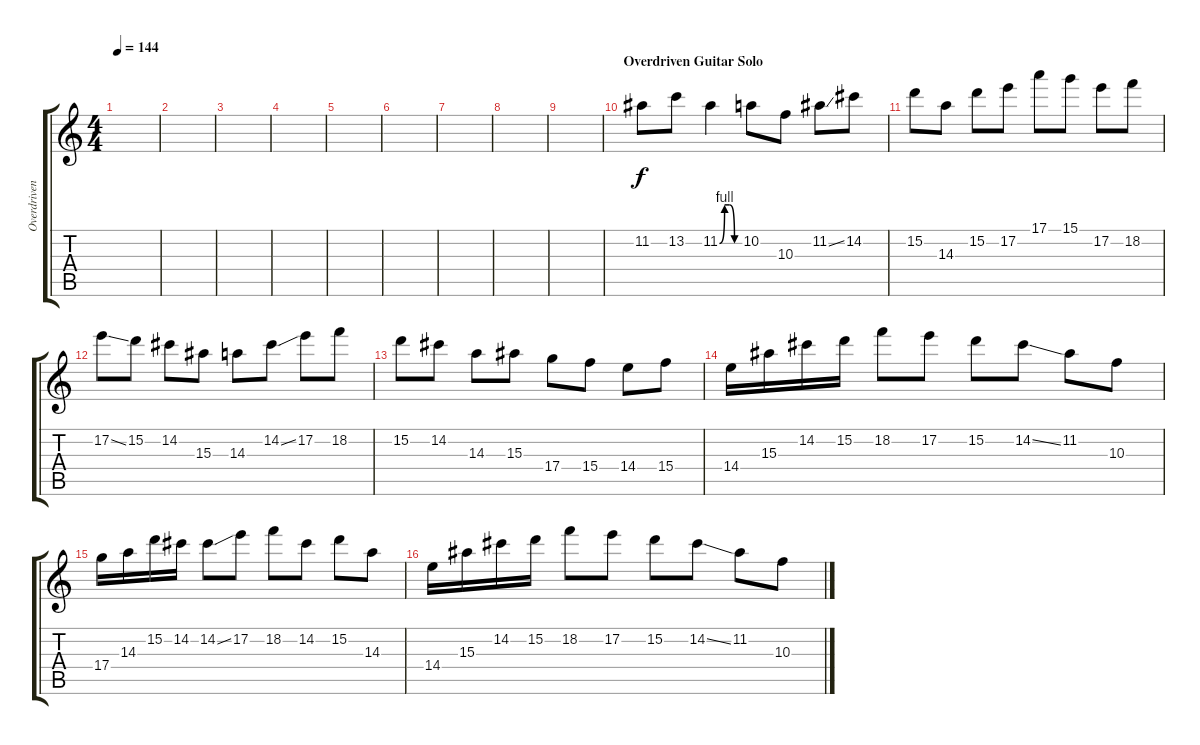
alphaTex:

\track ("Overdriven Guitar" "Overdriven") {instrument overdrivenguitar}
\staff {score tabs}
\tuning (E4 B3 G3 D3 A2 E2) {hide}
\ts (4 4)
\tempo 144
\clef g2
\ks c
|
|
|
|
|
|
|
|
|
\section ("" "Overdriven Guitar Solo")
11.2.8 13.2.8 11.2{be (custom 0 0 15 4 30 4 45 0 60 0)}.4 10.2.8 10.3.8 11.2{ss}.8 14.2.8 |
15.2.8 14.3.8 15.2.8 17.2.8 17.1.8 15.1.8 17.2.8 18.2.8 |
17.2{ss}.8 15.2.8 14.2.8 15.3.8 14.3.8 14.2{ss}.8 17.2.8 18.2.8 |
15.2.8 14.2.8 14.3.8 15.3.8 17.4.8 15.4.8 14.4.8 15.4.8 |
14.4.16 15.3.16 14.2.16 15.2.16 18.2.8 17.2.8 15.2.8 14.2{ss}.8 11.2.8 10.3.8 |
17.4.16 14.3.16 15.2.16 14.2.16 14.2{ss}.8 17.2.8 18.2.8 14.2.8 15.2.8 14.3.8 |
14.4.16 15.3.16 14.2.16 15.2.16 18.2.8 17.2.8 15.2.8 14.2{ss}.8 11.2.8 10.3.8
